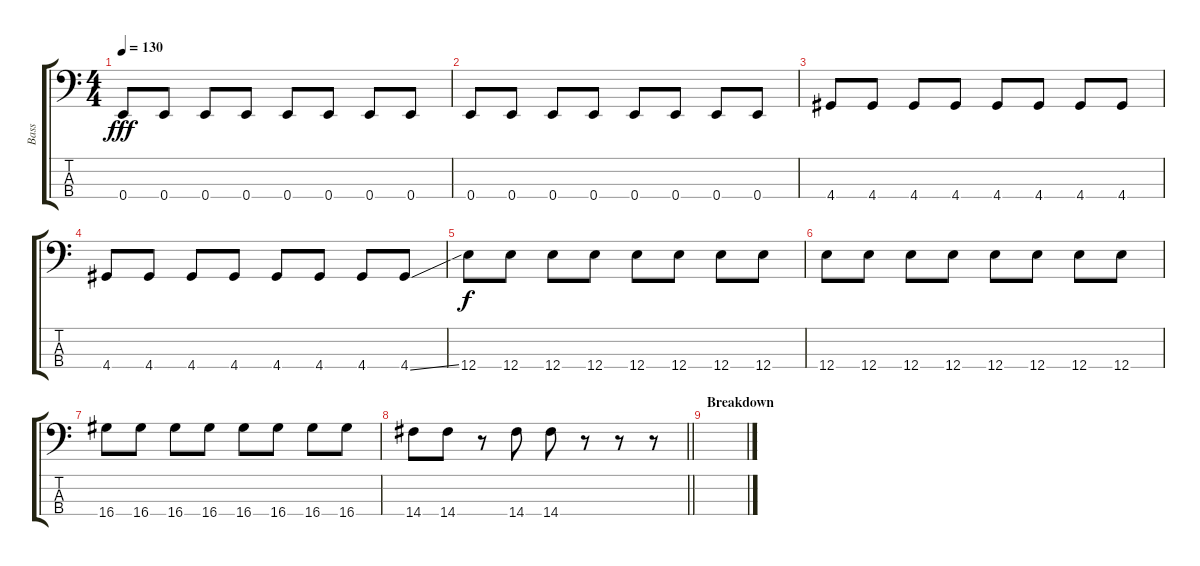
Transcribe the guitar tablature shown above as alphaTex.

\track ("Bass" "Bass") {instrument electricbasspick}
\staff {score tabs}
\tuning (G2 D2 A1 E1) {hide}
\ts (4 4)
\tempo 130
\clef f4
\ks c
0.4.8{dy fff} 0.4.8 0.4.8 0.4.8 0.4.8 0.4.8 0.4.8 0.4.8 |
0.4.8 0.4.8 0.4.8 0.4.8 0.4.8 0.4.8 0.4.8 0.4.8 |
4.4.8 4.4.8 4.4.8 4.4.8 4.4.8 4.4.8 4.4.8 4.4.8 |
4.4.8 4.4.8 4.4.8 4.4.8 4.4.8 4.4.8 4.4.8 4.4{ss}.8 |
12.4.8{dy f} 12.4.8 12.4.8 12.4.8 12.4.8 12.4.8 12.4.8 12.4.8 |
12.4.8 12.4.8 12.4.8 12.4.8 12.4.8 12.4.8 12.4.8 12.4.8 |
16.4.8 16.4.8 16.4.8 16.4.8 16.4.8 16.4.8 16.4.8 16.4.8 |
\barLineRight lightlight
14.4.8 14.4.8 r.8 14.4.8 14.4.8 r.8 r.8 r.8 |
\section ("" "Breakdown")
